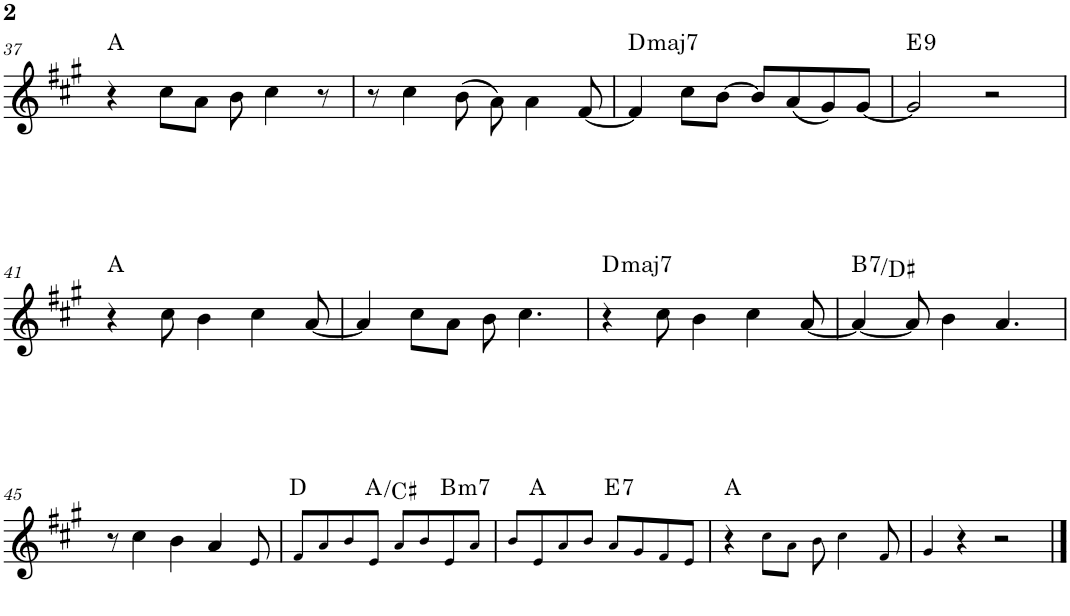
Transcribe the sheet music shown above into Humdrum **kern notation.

**kern	**harte
*part1	*part1
*staff1	*
*I"Piano	*
*I'Pno.	*
!!LO:PB:g=z
*clefG2	*
*k[f#c#g#]	*
*M4/4	*
=37	=37
4r	A:maj
8cc#\L	.
8a\J	.
8b\	.
4cc#\	.
8r	.
=38	=38
8r	.
4cc#\	.
(8b\	.
8a\)	.
4a\	.
[8f#/	.
=39	=39
!	!LO:H:kt=maj7
4f#/]	D:maj7
8cc#\L	.
[8b\J	.
8b/L]	.
(8a/	.
8g#/)	.
[8g#/J	.
=40	=40
!	!LO:H:kt=9
2g#/]	E:9
2r	.
!!LO:LB:g=z
=41	=41
4r	A:maj
8cc#\	.
4b\	.
4cc#\	.
[8a/	.
=42	=42
4a/]	.
8cc#\L	.
8a\J	.
8b\	.
4.cc#\	.
=43	=43
!	!LO:H:kt=maj7
4r	D:maj7
8cc#\	.
4b\	.
4cc#\	.
[8a/	.
=44	=44
!	!LO:H:kt=7
4a/_	B:7/3
8a/]	.
4b\	.
4.a/	.
!!LO:LB:g=z
=45	=45
8r	.
4cc#\	.
4b\	.
4a/	.
8e!/	.
=46	=46
8f#!/L	D:maj
8a!/	.
8b!/	.
8e!/J	A:maj/3
8a!/L	.
8b!/	.
!	!LO:H:kt=m7
8e!/	B:min7
8a!/J	.
=47	=47
8b!/L	.
8e!/	A:maj
8a!/	.
8b!/J	.
!	!LO:H:kt=7
8a!/L	E:7
8g#!/	.
8f#!/	.
8e!/J	.
=48	=48
4r	A:maj
8cc#!\L	.
8a!\J	.
8b!\	.
4cc#!\	.
8f#!/	.
=49	=49
4g#!/	.
4r	.
2r	.
==	==
*-	*-
